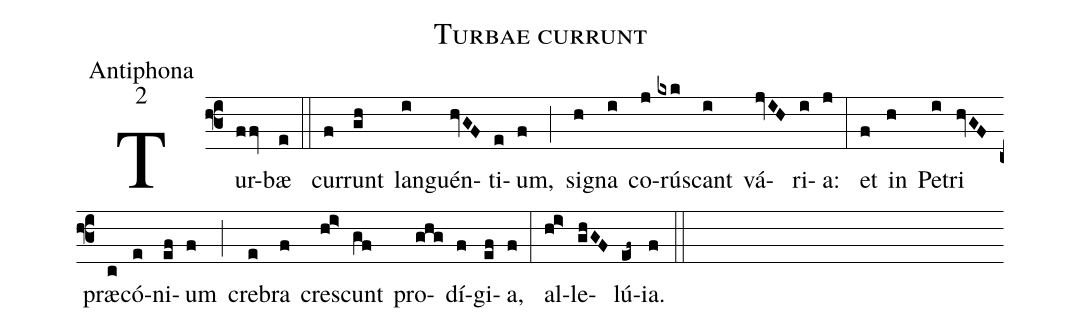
name:Turbae currunt;
office-part:Antiphona;
mode:2;
%%
(f3) Tur(ffv)bæ(e) (::)
cur(f)runt(gh) lan(i)guén(hvGF)ti(e)um,(f) (;) si(h)gna(i) co(j)rú(kxk)scant(i) vá(jvIH)ri(i)a:(j) (:)
et(f) in(h) Pe(i)tri(hvGF) præ(c)có(e)ni(ef)um(f) (;) cre(e)bra(f) cre(hi>)scunt(gf) pro(ghg)dí(f)gi(ef)a,(f) (:)
al(hi>)le(ghGF)lú(ef~)ia.(f) (::)
